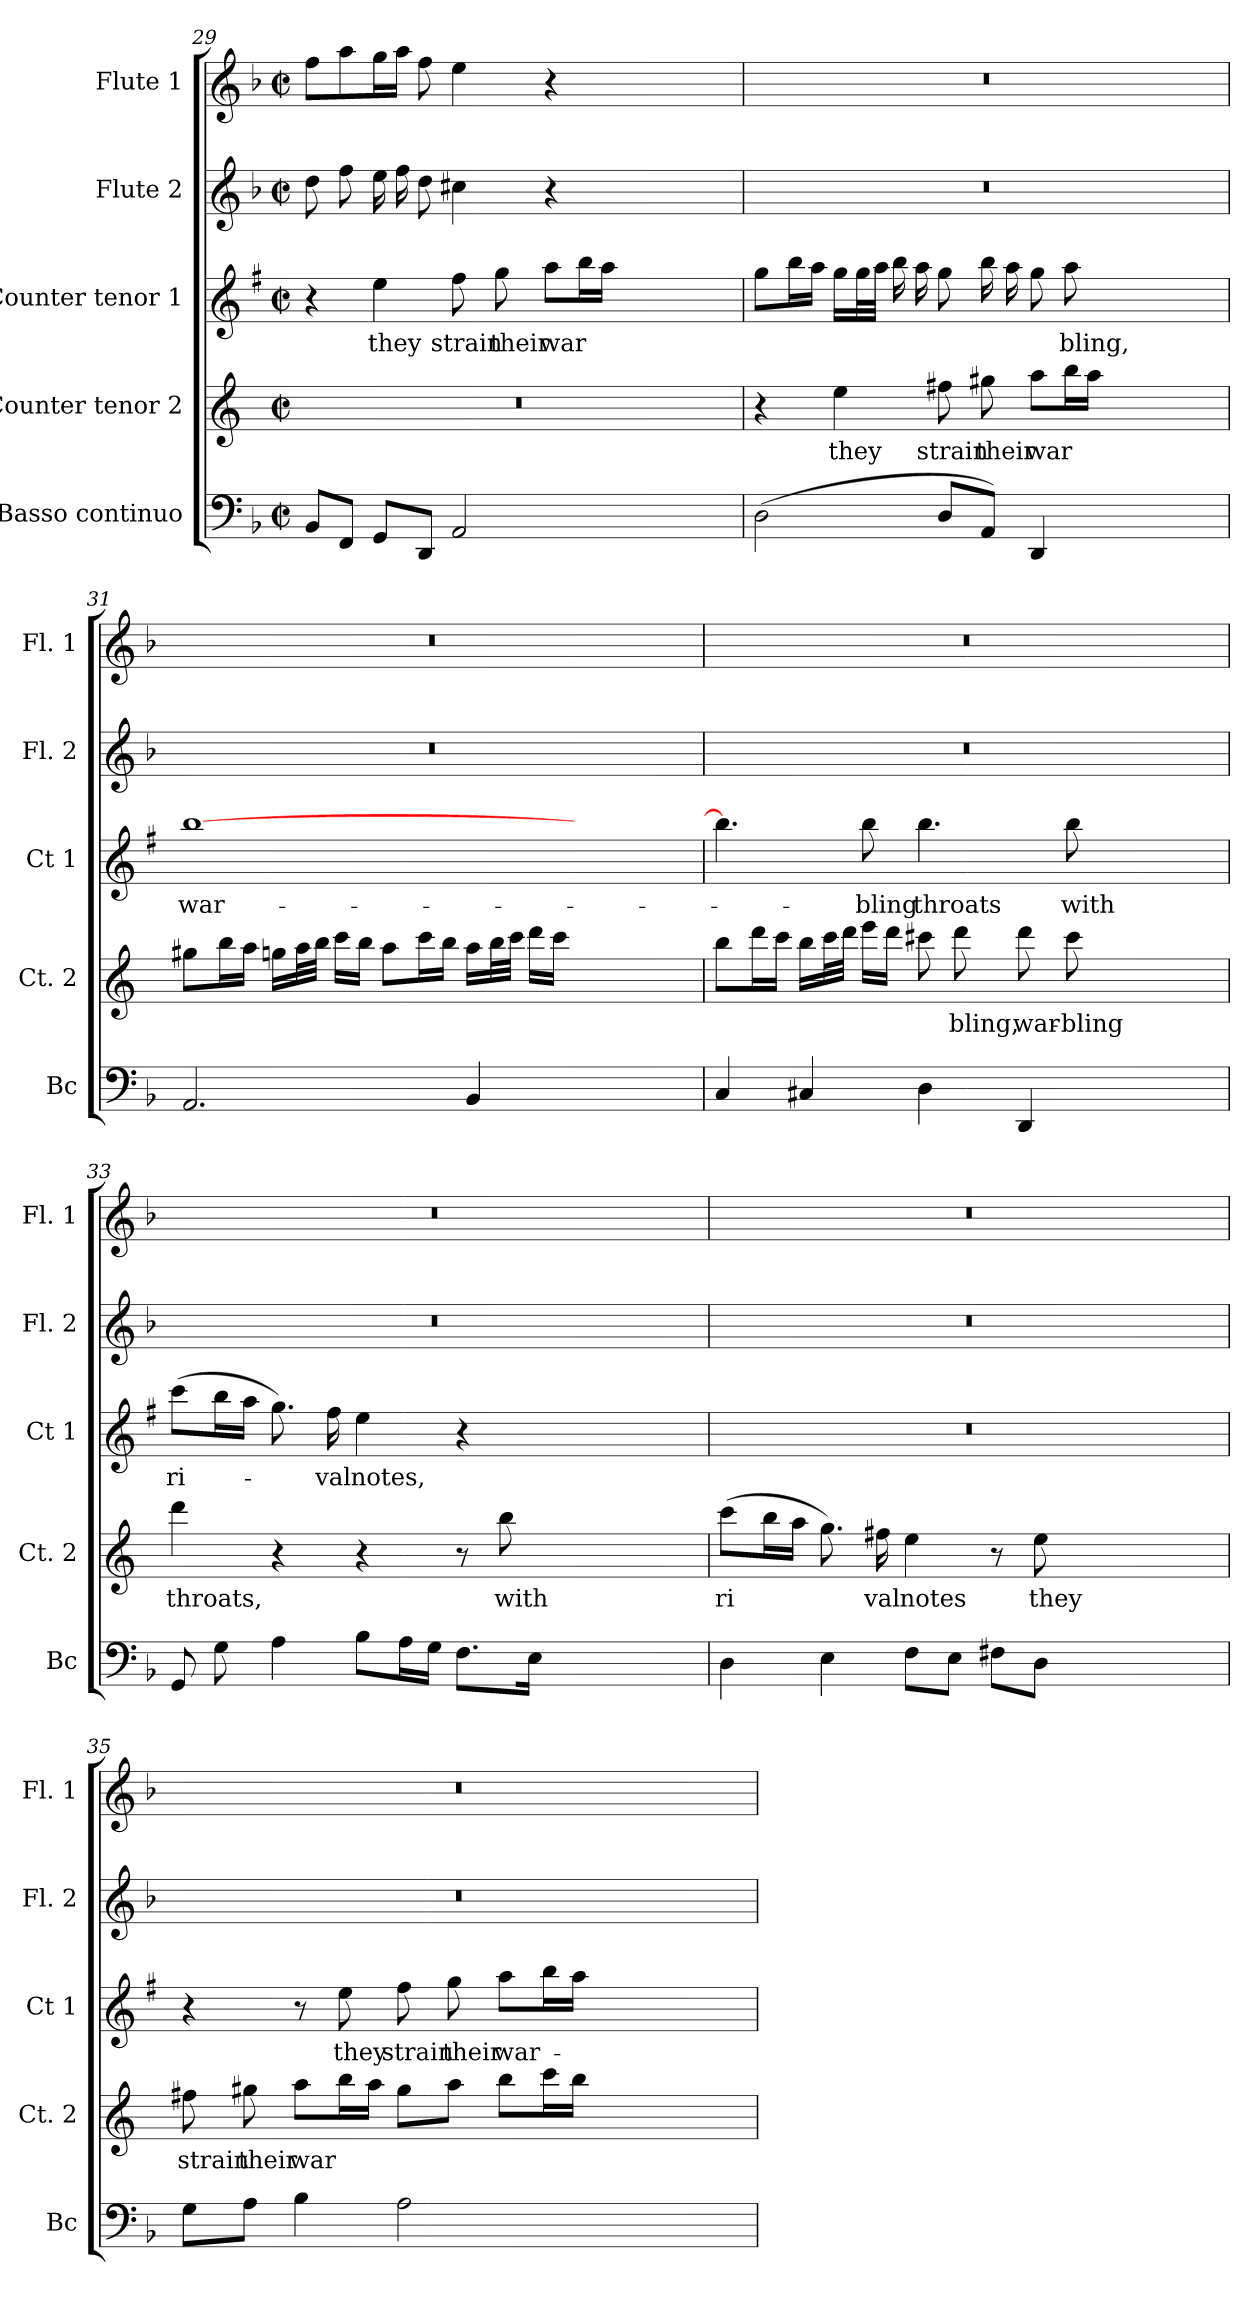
**kern	**kern	**text	**kern	**text	**kern	**kern
*part5	*part4	*part4	*part3	*part3	*part2	*part1
*staff5	*staff4	*staff4	*staff3	*staff3	*staff2	*staff1
*I"Basso continuo	*I"Counter tenor 2	*	*I"Counter tenor 1	*	*I"Flute 2	*I"Flute 1
*I'Bc	*I'Ct. 2	*	*I'Ct 1	*	*I'Fl. 2	*I'Fl. 1
*clefF4	*clefG2	*	*clefG2	*	*clefG2	*clefG2
*	*ITrd4c7	*	*ITrd1c2	*	*	*
*k[b-]	*k[b-]	*	*k[b-]	*	*k[b-]	*k[b-]
*F:	*F:	*	*F:	*	*F:	*F:
*M4/2	*M4/2	*	*M4/2	*	*M4/2	*M4/2
*met(c|)	*met(c|)	*	*met(c|)	*	*met(c|)	*met(c|)
=29	=29	=29	=29	=29	=29	=29
8BB-L	0r	.	4r	.	8ddL	8ffL
8FFJ	.	.	.	.	8ff	8aa
!	!	!	!	!LO:LY:b	!	!
8GGL	.	.	4dd	they	16eeL	16ggL
.	.	.	.	.	16ff	16aaJJ
8DDJ	.	.	.	.	8ddJ	8ff
!	!	!	!	!LO:LY:b	!	!
2AA	.	.	8ee	strain	4cc#X	4ee
!	!	!	!	!LO:LY:b	!	!
.	.	.	8ff	their	.	.
!	!	!	!	!LO:LY:b	!	!
.	.	.	8ggL	war	4r	4r
.	.	.	16aaL	.	.	.
.	.	.	16ggJJ	.	.	.
1ryy	.	.	1ryy	.	1ryy	1ryy
=30	=30	=30	=30	=30	=30	=30
(<2D	4r	.	8ffL	.	0r	0r
.	.	.	16aaL	.	.	.
.	.	.	16ggJJ	.	.	.
!	!	!LO:LY:b	!	!	!	!
.	4a	they	16ffLL	.	.	.
.	.	.	32ffL	.	.	.
.	.	.	32ggJJJ	.	.	.
.	.	.	16aaLL	.	.	.
.	.	.	16gg	.	.	.
!	!	!LO:LY:b	!	!	!	!
8DL	8bn	strain	8ffJ	.	.	.
!	!	!LO:LY:b	!	!	!	!
8AAJ)	8cc#X	their	16aaLL	.	.	.
.	.	.	16gg	.	.	.
!	!	!LO:LY:b	!	!	!	!
4DD	8ddL	war	8ffJ	.	.	.
!	!	!	!	!LO:LY:b	!	!
.	16eeL	.	8gg	bling,	.	.
.	16ddJJ	.	.	.	.	.
1ryy	1ryy	.	1ryy	.	.	.
!!LO:LB:g=z
=31	=31	=31	=31	=31	=31	=31
!	!	!	!	!LO:LY:b	!	!
2.AA	8cc#XL	.	[1aa	war-	0r	0r
.	16eeL	.	.	.	.	.
.	16ddJJ	.	.	.	.	.
.	16ccnLL	.	.	.	.	.
.	32ddL	.	.	.	.	.
.	32eeJJJ	.	.	.	.	.
.	16ffLL	.	.	.	.	.
.	16eeJJ	.	.	.	.	.
.	8ddL	.	.	.	.	.
.	16ffL	.	.	.	.	.
.	16eeJJ	.	.	.	.	.
4BB-	16ddLL	.	.	.	.	.
.	32eeL	.	.	.	.	.
.	32ffJJJ	.	.	.	.	.
.	16ggLL	.	.	.	.	.
.	16ffJJ	.	.	.	.	.
1ryy	1ryy	.	1ryy	.	.	.
=32	=32	=32	=32	=32	=32	=32
4C	8eeL	.	4.aa]	.	0r	0r
.	16ggL	.	.	.	.	.
.	16ffJJ	.	.	.	.	.
4C#X	16eeLL	.	.	.	.	.
.	32ffL	.	.	.	.	.
.	32ggJJJ	.	.	.	.	.
!	!	!	!	!LO:LY:b	!	!
.	16aaLL	.	8aa	-bling	.	.
.	16ggJJ	.	.	.	.	.
!	!	!	!	!LO:LY:b	!	!
4D	8ff#X	.	4.aa	throats	.	.
!	!	!LO:LY:b	!	!	!	!
.	8gg	bling,	.	.	.	.
!	!	!LO:LY:b	!	!	!	!
4DD	8gg	war-	.	.	.	.
!	!	!LO:LY:b	!	!LO:LY:b	!	!
.	8ff#	-bling	8aa	with	.	.
1ryy	1ryy	.	1ryy	.	.	.
=33	=33	=33	=33	=33	=33	=33
!	!	!LO:LY:b	!	!LO:LY:b	!	!
8GG	4gg	throats,	(>8bb-L	ri-	0r	0r
8G	.	.	16aaL	.	.	.
.	.	.	16ggJJ	.	.	.
4A	4r	.	8.ff)	.	.	.
!	!	!	!	!LO:LY:b	!	!
.	.	.	16ee	-val	.	.
!	!	!	!	!LO:LY:b	!	!
8B-L	4r	.	4dd	notes,	.	.
16AL	.	.	.	.	.	.
16GJJ	.	.	.	.	.	.
8.FL	8r	.	4r	.	.	.
!	!	!LO:LY:b	!	!	!	!
.	8ee	with	.	.	.	.
16EJ	.	.	.	.	.	.
1ryy	1ryy	.	1ryy	.	.	.
!!LO:LB:g=z
=34	=34	=34	=34	=34	=34	=34
!	!	!LO:LY:b	!	!	!	!
4D	(>8ffL	ri	0r	.	0r	0r
.	16eeL	.	.	.	.	.
.	16ddJJ	.	.	.	.	.
4E	8.cc)	.	.	.	.	.
!	!	!LO:LY:b	!	!	!	!
.	16bn	val	.	.	.	.
!	!	!LO:LY:b	!	!	!	!
8FL	4a	notes	.	.	.	.
8EJ	.	.	.	.	.	.
8F#XL	8r	.	.	.	.	.
!	!	!LO:LY:b	!	!	!	!
8DJ	8a	they	.	.	.	.
1ryy	1ryy	.	.	.	.	.
=35	=35	=35	=35	=35	=35	=35
!	!	!LO:LY:b	!	!	!	!
8GL	8bn	strain	4r	.	0r	0r
!	!	!LO:LY:b	!	!	!	!
8AJ	8cc#X	their	.	.	.	.
!	!	!LO:LY:b	!	!	!	!
4B-	8ddL	war	8r	.	.	.
!	!	!	!	!LO:LY:b	!	!
.	16eeL	.	8dd	they	.	.
.	16ddJJ	.	.	.	.	.
!	!	!	!	!LO:LY:b	!	!
2A	8cc#L	.	8ee	strain	.	.
!	!	!	!	!LO:LY:b	!	!
.	8ddJ	.	8ff	their	.	.
!	!	!	!	!LO:LY:b	!	!
.	8eeL	.	8ggL	war-	.	.
.	16ffL	.	16aaL	.	.	.
.	16eeJJ	.	16ggJJ	.	.	.
1ryy	1ryy	.	1ryy	.	.	.
=	=	=	=	=	=	=
*-	*-	*-	*-	*-	*-	*-
